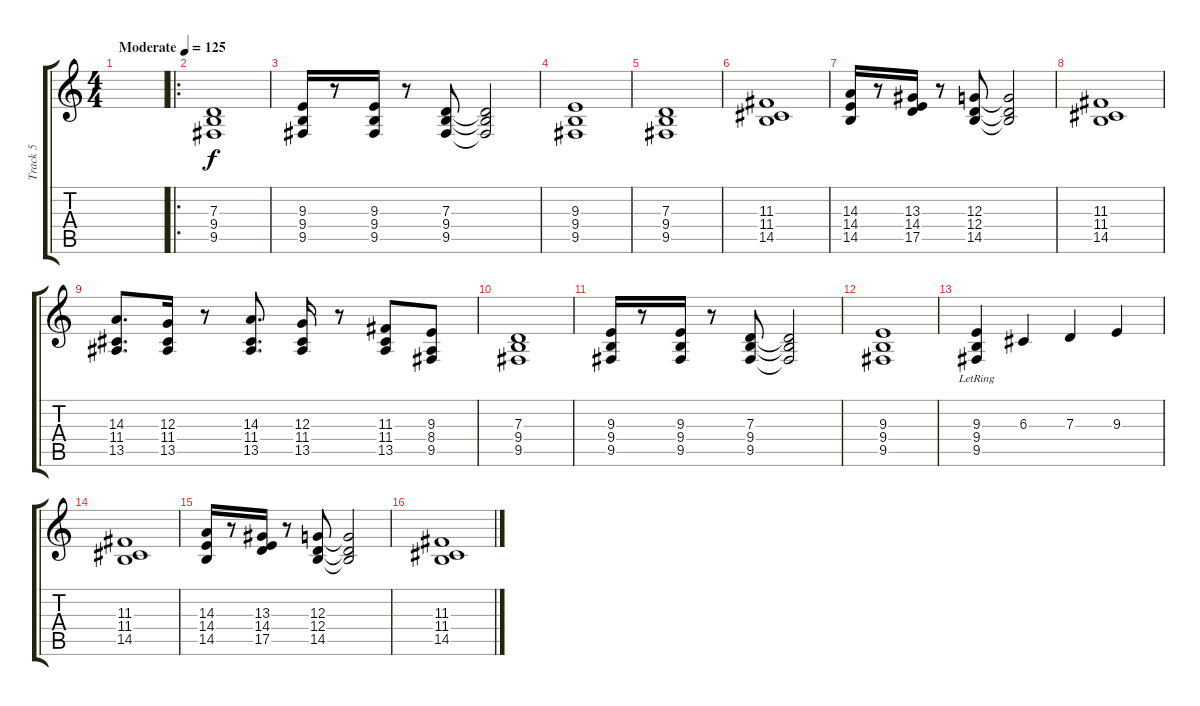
\track ("Track 5" "Track 5") {instrument electricgrandpiano}
\staff {score tabs}
\tuning (E4 B3 G3 D3 A2 E2) {hide}
\ts (4 4)
\tempo (125 "Moderate")
\clef g2
\ks c
|
\ro
(7.3 9.4 9.5).1 |
(9.3 9.4 9.5).16 r.8 (9.3 9.4 9.5).16 r.8 (7.3 9.4 9.5).8 (7.3{t} 9.4{t} 9.5{t}).2 |
(9.3 9.4 9.5).1 |
(7.3 9.4 9.5).1 |
(11.3 11.4 14.5).1 |
(14.3 14.4 14.5).16 r.8 (13.3 14.4 17.5).16 r.8 (12.3 12.4 14.5).8 (12.3{t} 12.4{t} 14.5{t}).2 |
(11.3 11.4 14.5).1 |
(14.3 11.4 13.5).8{d} (12.3 11.4 13.5).16 r.8 (14.3 11.4 13.5).8{d} (12.3 11.4 13.5).16 r.8 (11.3 11.4 13.5).8 (9.3 8.4 9.5).8 |
(7.3 9.4 9.5).1 |
(9.3 9.4 9.5).16 r.8 (9.3 9.4 9.5).16 r.8 (7.3 9.4 9.5).8 (7.3{t} 9.4{t} 9.5{t}).2 |
(9.3 9.4 9.5).1 |
(9.3 9.4{lr} 9.5{lr}).4 6.3.4 7.3.4 9.3.4 |
(11.3 11.4 14.5).1 |
(14.3 14.4 14.5).16 r.8 (13.3 14.4 17.5).16 r.8 (12.3 12.4 14.5).8 (12.3{t} 12.4{t} 14.5{t}).2 |
(11.3 11.4 14.5).1
